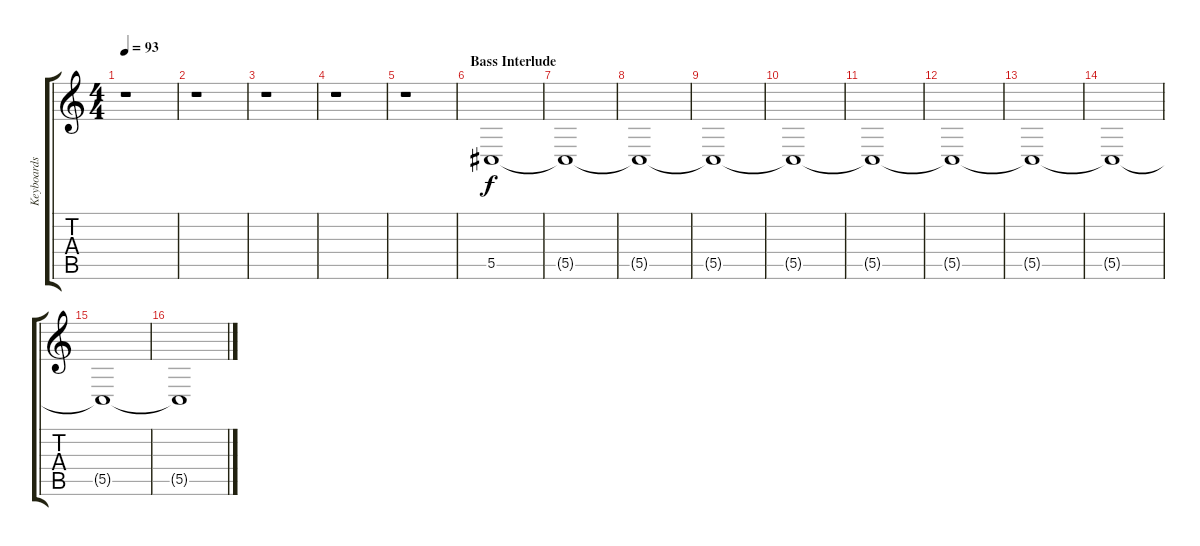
\track ("Keyboards II" "Keyboards ") {instrument choiraahs}
\staff {score tabs}
\tuning (Eb4 Bb3 Gb3 Db3 Ab2 Eb2) {hide}
\ts (4 4)
\tempo 93
\clef g2
\ks c
r.1{dy f} |
r.1 |
r.1 |
r.1 |
r.1 |
\section ("" "Bass Interlude")
5.5.1 |
5.5{t}.1 |
5.5{t}.1 |
5.5{t}.1 |
5.5{t}.1 |
5.5{t}.1 |
5.5{t}.1 |
5.5{t}.1 |
5.5{t}.1 |
5.5{t}.1 |
5.5{t}.1
